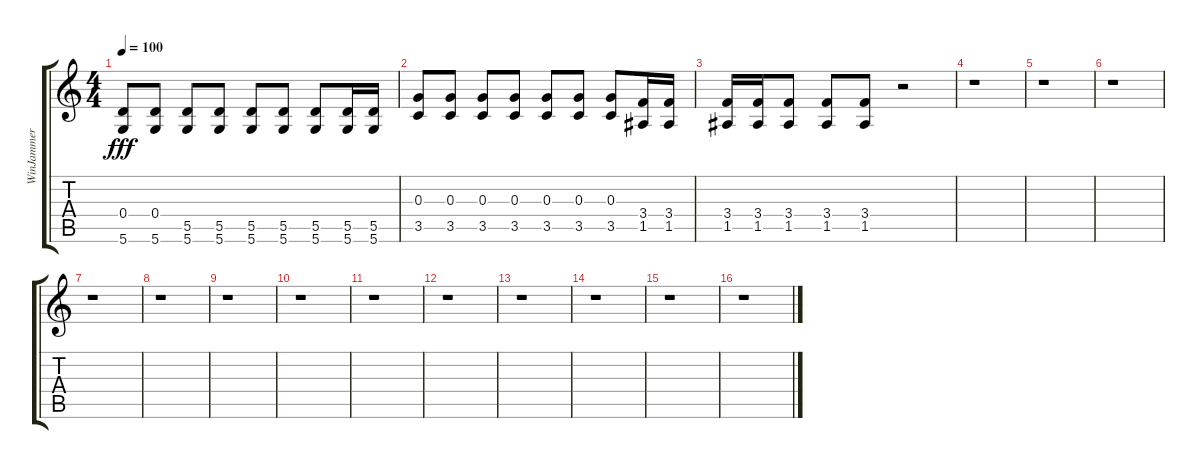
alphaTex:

\track ("WinJammer Demo" "WinJammer ") {instrument electricguitarmuted}
\staff {score tabs}
\tuning (E4 B3 G3 D3 A2 D2) {hide}
\ts (4 4)
\tempo 100
\clef g2
\ks c
(0.4 5.6).8{dy fff} (0.4 5.6).8 (5.5 5.6).8 (5.5 5.6).8 (5.5 5.6).8 (5.5 5.6).8 (5.5 5.6).8 (5.5 5.6).16 (5.5 5.6).16 |
(0.3 3.5).8 (0.3 3.5).8 (0.3 3.5).8 (0.3 3.5).8 (0.3 3.5).8 (0.3 3.5).8 (0.3 3.5).8 (3.4 1.5).16 (3.4 1.5).16 |
(3.4 1.5).16 (3.4 1.5).16 (3.4 1.5).8 (3.4 1.5).8 (3.4 1.5).8 r.2 |
r.1 |
r.1 |
r.1 |
r.1 |
r.1 |
r.1 |
r.1 |
r.1 |
r.1 |
r.1 |
r.1 |
r.1 |
r.1
